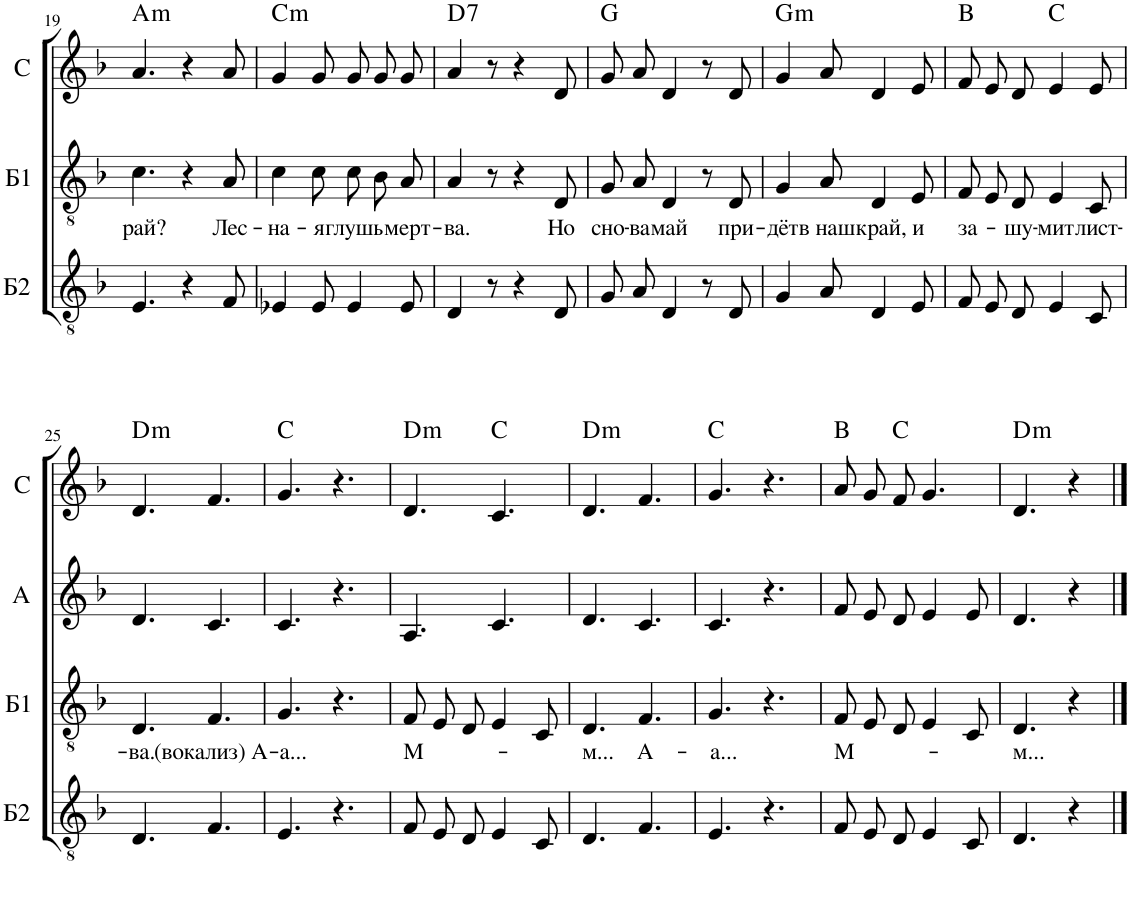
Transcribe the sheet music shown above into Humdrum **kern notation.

**kern	**kern	**text	**kern	**kern	**harte
*part4	*part3	*part3	*part2	*part1	*part1
*staff4	*staff3	*staff3	*staff2	*staff1	*
*I"Баритон 2	*I"Баритон 1	*	*I"Альт	*I"Сопрано	*
!!LO:PB:g=z
*clefGv2	*clefGv2	*	*clefG2	*clefG2	*
*Trd1c2	*	*	*Trd4c7	*Trd4c7	*
*k[b-]	*k[b-]	*	*k[b-]	*k[b-]	*
*M6/8	*M6/8	*	*M6/8	*M6/8	*
=19	=19	=19	=19	=19	=19
!	!	!LO:LY:b	!	!	!LO:H:kt=m
4.E/	4.c\	рай?	2.r	4.a/	A:min
4r	4r	.	.	4r	.
!	!	!LO:LY:b	!	!	!
8F/	8A/	Лес-	.	8a/	.
=20	=20	=20	=20	=20	=20
!	!	!LO:LY:b	!	!	!LO:H:kt=m
4E-X/	4c\	-на-	2.r	4g/	C:min
!	!	!LO:LY:b	!	!	!
8E-/	8c\	-я	.	8g/	.
!	!	!LO:LY:b	!	!	!
4E-/	8c\L	глушь	.	8g/L	.
.	8B-\	.	.	8g/	.
!	!	!LO:LY:b	!	!	!
8E-/	8A\J	мерт-	.	8g/J	.
=21	=21	=21	=21	=21	=21
!	!	!LO:LY:b	!	!	!LO:H:kt=7
4D/	4A/	-ва.	2.r	4a/	D:7
8r	8r	.	.	8r	.
4r	4r	.	.	4r	.
!	!	!LO:LY:b	!	!	!
8D/	8D/	Но	.	8d/	.
=22	=22	=22	=22	=22	=22
!	!	!LO:LY:b	!	!	!
8G/L	8G/L	сно-	2.r	8g/L	G:maj
!	!	!LO:LY:b	!	!	!
8A/J	8A/J	-ва	.	8a/J	.
!	!	!LO:LY:b	!	!	!
4D/	4D/	май	.	4d/	.
8r	8r	.	.	8r	.
!	!	!LO:LY:b	!	!	!
8D/	8D/	при-	.	8d/	.
=23	=23	=23	=23	=23	=23
!	!	!LO:LY:b	!	!	!LO:H:kt=m
4G/	4G/	-дёт	2.r	4g/	G:min
!	!	!LO:LY:b	!	!	!
8A/	8A/	в наш	.	8a/	.
!	!	!LO:LY:b	!	!	!
4D/	4D/	край,	.	4d/	.
!	!	!LO:LY:b	!	!	!
8E/	8E/	и	.	8e/	.
=24	=24	=24	=24	=24	=24
!	!	!LO:LY:b	!	!	!
8F/L	8F/L	за-	2.r	8fn/L	B:maj
8E/	8E/	.	.	8e/	.
!	!	!LO:LY:b	!	!	!
8D/J	8D/J	-шу-	.	8dn/J	.
!	!	!LO:LY:b	!	!	!
4E/	4E/	-мит	.	4e/	C:maj
!	!	!LO:LY:b	!	!	!
8C/	8C/	лист-	.	8e/	.
!!LO:LB:g=z
=25	=25	=25	=25	=25	=25
!	!	!LO:LY:b	!	!	!LO:H:kt=m
4.D/	4.D/	-ва.	4.d/	4.d/	D:min
!	!	!LO:LY:b	!	!	!
4.F/	4.F/	(вокализ) А-	4.c/	4.f/	.
=26	=26	=26	=26	=26	=26
!	!	!LO:LY:b	!	!	!
4.E/	4.G/	-а...	4.c/	4.g/	C:maj
4.r	4.r	.	4.r	4.r	.
=27	=27	=27	=27	=27	=27
!	!	!LO:LY:b	!	!	!LO:H:kt=m
8F/L	8F/L	М-	4.A/	4.d/	D:min
8E/	8E/	.	.	.	.
8D/J	8D/J	.	.	.	.
4E/	4E/	.	4.c/	4.c/	C:maj
8C/	8C/	.	.	.	.
=28	=28	=28	=28	=28	=28
!	!	!LO:LY:b	!	!	!LO:H:kt=m
4.D/	4.D/	-м...	4.d/	4.d/	D:min
!	!	!LO:LY:b	!	!	!
4.F/	4.F/	А-	4.c/	4.f/	.
=29	=29	=29	=29	=29	=29
!	!	!LO:LY:b	!	!	!
4.E/	4.G/	-а...	4.c/	4.g/	C:maj
4.r	4.r	.	4.r	4.r	.
=30	=30	=30	=30	=30	=30
!	!	!LO:LY:b	!	!	!
8F/L	8F/L	М-	8f/L	8a/L	B:maj
8E/	8E/	.	8e/	8g/J	.
8D/J	8D/J	.	8d/J	8fn/	C:maj
4E/	4E/	.	4e/	4.g/	.
8C/	8C/	.	8e/	.	.
=31	=31	=31	=31	=31	=31
!	!	!LO:LY:b	!	!	!LO:H:kt=m
4.D/	4.D/	-м...	4.d/	4.d/	D:min
4r	4r	.	4r	4r	.
==	==	==	==	==	==
*-	*-	*-	*-	*-	*-
